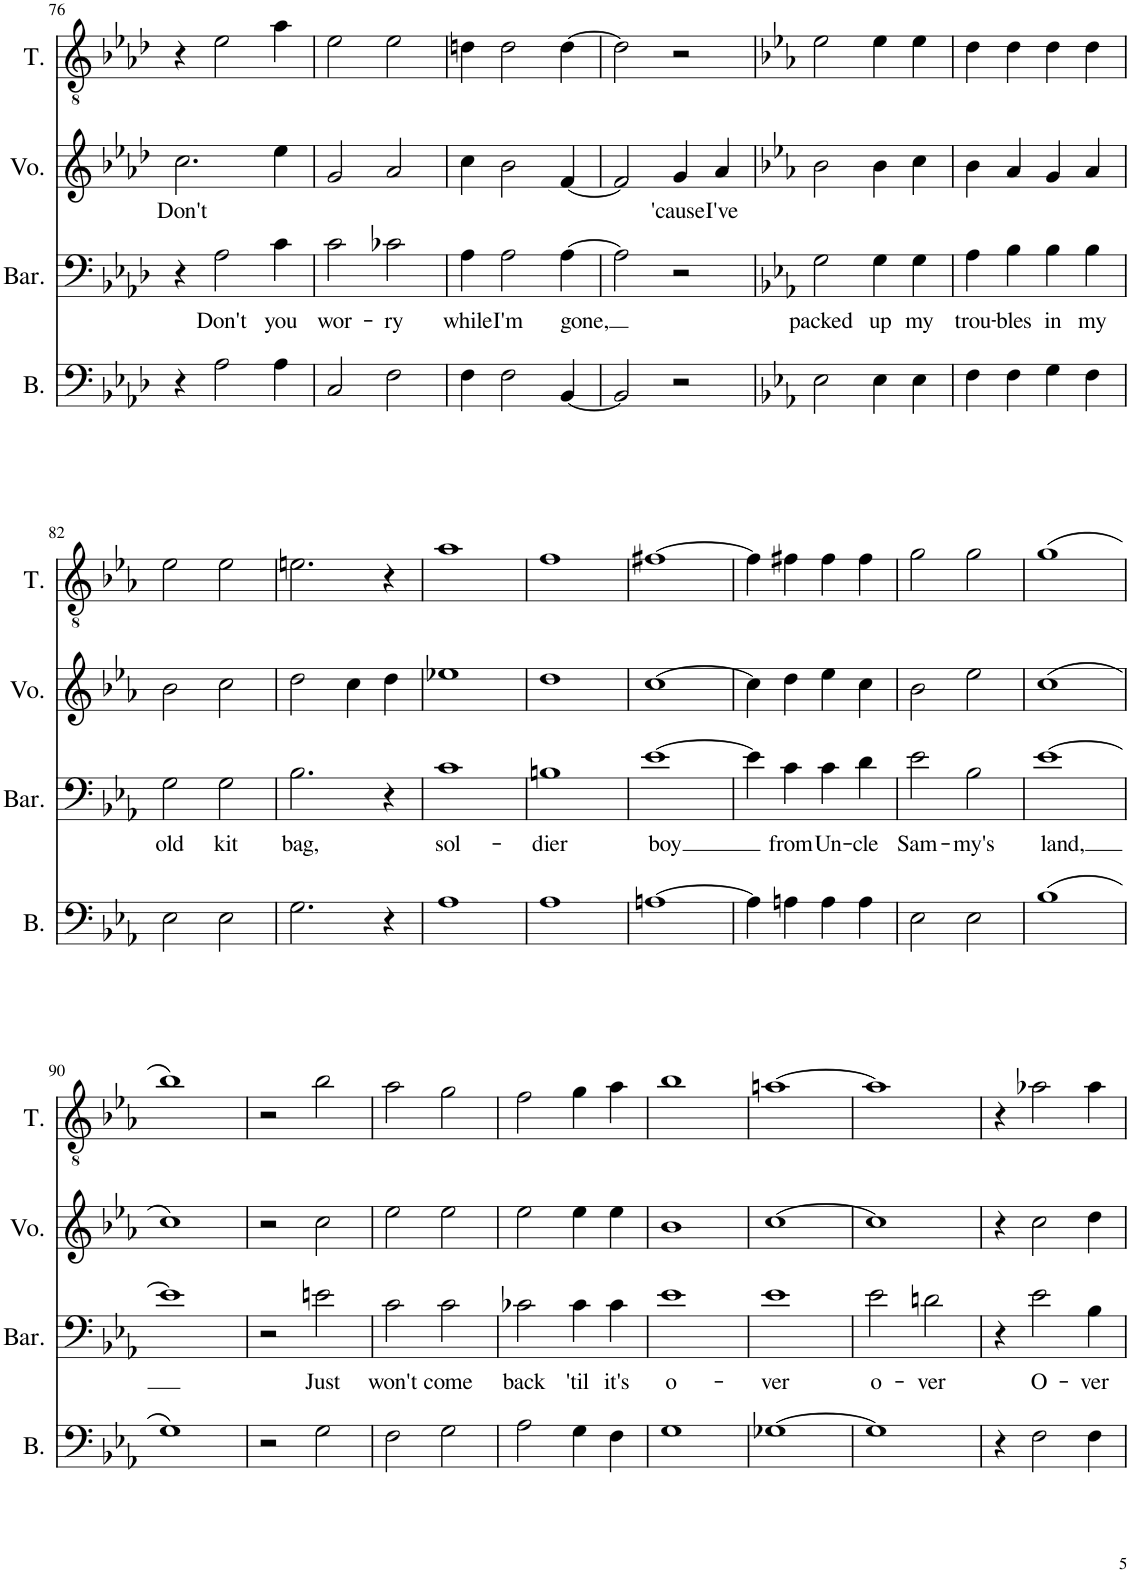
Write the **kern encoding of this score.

**kern	**kern	**text	**kern	**text	**kern
*part4	*part3	*part3	*part2	*part2	*part1
*staff4	*staff3	*staff3	*staff2	*staff2	*staff1
*I"Bass	*I"Baritone	*	*I"Voice	*	*I"Tenor
*I'B.	*I'Bar.	*	*I'Vo.	*	*I'T.
!!LO:PB:g=z
*clefF4	*clefF4	*	*clefG2	*	*clefGv2
*k[b-e-a-d-]	*k[b-e-a-d-]	*	*k[b-e-a-d-]	*	*k[b-e-a-d-]
*M2/2	*M2/2	*	*M2/2	*	*M2/2
*met(c|)	*met(c|)	*	*met(c|)	*	*met(c|)
=76	=76	=76	=76	=76	=76
!	!	!	!	!LO:LY:b	!
4r	4r	.	2.cc\	Don't	4r
!	!	!LO:LY:b	!	!	!
2A-\	2A-\	Don't	.	.	2e-\
!	!	!LO:LY:b	!	!	!
4A-\	4c\	you	4ee-\	.	4a-\
=77	=77	=77	=77	=77	=77
!	!	!LO:LY:b	!	!	!
2C/	2c\	wor-	2g/	.	2e-\
!	!	!LO:LY:b	!	!	!
2F\	2c-X\	-ry	2a-/	.	2e-\
=78	=78	=78	=78	=78	=78
!	!	!LO:LY:b	!	!	!
4F\	4A-\	while	4cc\	.	4dn\
!	!	!LO:LY:b	!	!	!
2F\	2A-\	I'm	2b-\	.	2d\
!	!	!LO:LY:b	!	!	!
[4BB-/	[4A-\	gone,	[4f/	.	[4d\
=79	=79	=79	=79	=79	=79
2BB-/]	2A-\]	.	2f/]	.	2d\]
!	!	!	!	!LO:LY:b	!
2r	2r	.	4g/	'cause	2r
!	!	!	!	!LO:LY:b	!
.	.	.	4a-/	I've	.
=80	=80	=80	=80	=80	=80
*k[b-e-a-]	*k[b-e-a-]	*	*k[b-e-a-]	*	*k[b-e-a-]
!	!	!LO:LY:b	!	!	!
2E-\	2G\	packed	2b-\	.	2e-\
!	!	!LO:LY:b	!	!	!
4E-\	4G\	up	4b-\	.	4e-\
!	!	!LO:LY:b	!	!	!
4E-\	4G\	my	4cc\	.	4e-\
=81	=81	=81	=81	=81	=81
!	!	!LO:LY:b	!	!	!
4F\	4A-\	trou-	4b-\	.	4d\
!	!	!LO:LY:b	!	!	!
4F\	4B-\	-bles	4a-/	.	4d\
!	!	!LO:LY:b	!	!	!
4G\	4B-\	in	4g/	.	4d\
!	!	!LO:LY:b	!	!	!
4F\	4B-\	my	4a-/	.	4d\
!!LO:LB:g=z
=82	=82	=82	=82	=82	=82
!	!	!LO:LY:b	!	!	!
2E-\	2G\	old	2b-\	.	2e-\
!	!	!LO:LY:b	!	!	!
2E-\	2G\	kit	2cc\	.	2e-\
=83	=83	=83	=83	=83	=83
!	!	!LO:LY:b	!	!	!
2.G\	2.B-\	bag,	2dd\	.	2.en\
.	.	.	4cc\	.	.
4r	4r	.	4dd\	.	4r
=84	=84	=84	=84	=84	=84
!	!	!LO:LY:b	!	!	!
1A-	1c	sol-	1ee-X	.	1a-
=85	=85	=85	=85	=85	=85
!	!	!LO:LY:b	!	!	!
1A-	1Bn	-dier	1dd	.	1f
=86	=86	=86	=86	=86	=86
!	!	!LO:LY:b	!	!	!
[1An	[1e-	boy	[1cc	.	[1f#X
=87	=87	=87	=87	=87	=87
4A\]	4e-\]	.	4cc\]	.	4f#\]
!	!	!LO:LY:b	!	!	!
4An\	4c\	from	4dd\	.	4f#X\
!	!	!LO:LY:b	!	!	!
4A\	4c\	Un-	4ee-\	.	4f#\
!	!	!LO:LY:b	!	!	!
4A\	4d\	-cle	4cc\	.	4f#\
=88	=88	=88	=88	=88	=88
!	!	!LO:LY:b	!	!	!
2E-\	2e-\	Sam-	2b-\	.	2g\
!	!	!LO:LY:b	!	!	!
2E-\	2B-\	-my's	2ee-\	.	2g\
=89	=89	=89	=89	=89	=89
!	!	!LO:LY:b	!	!	!
(1B-	[1e-	land,	(1cc	.	(1g
!!LO:LB:g=z
=90	=90	=90	=90	=90	=90
1G)	1e-]	.	1cc)	.	1b-)
=91	=91	=91	=91	=91	=91
2r	2r	.	2r	.	2r
!	!	!LO:LY:b	!	!	!
2G\	2en\	Just	2cc\	.	2b-\
=92	=92	=92	=92	=92	=92
!	!	!LO:LY:b	!	!	!
2F\	2c\	won't	2ee-\	.	2a-\
!	!	!LO:LY:b	!	!	!
2G\	2c\	come	2ee-\	.	2g\
=93	=93	=93	=93	=93	=93
!	!	!LO:LY:b	!	!	!
2A-\	2c-X\	back	2ee-\	.	2f\
!	!	!LO:LY:b	!	!	!
4G\	4c-\	'til	4ee-\	.	4g\
!	!	!LO:LY:b	!	!	!
4F\	4c-\	it's	4ee-\	.	4a-\
=94	=94	=94	=94	=94	=94
!	!	!LO:LY:b	!	!	!
1G	1e-	o-	1b-	.	1b-
=95	=95	=95	=95	=95	=95
!	!	!LO:LY:b	!	!	!
[1G-X	1e-	-ver	[1cc	.	[1an
=96	=96	=96	=96	=96	=96
!	!	!LO:LY:b	!	!	!
1G-]	2e-\	o-	1cc]	.	1a]
!	!	!LO:LY:b	!	!	!
.	2dn\	-ver	.	.	.
=97	=97	=97	=97	=97	=97
4r	4r	.	4r	.	4r
!	!	!LO:LY:b	!	!	!
2F\	2e-\	O-	2cc\	.	2a-X\
!	!	!LO:LY:b	!	!	!
4F\	4B-\	-ver	4dd\	.	4a-\
=	=	=	=	=	=
*-	*-	*-	*-	*-	*-
